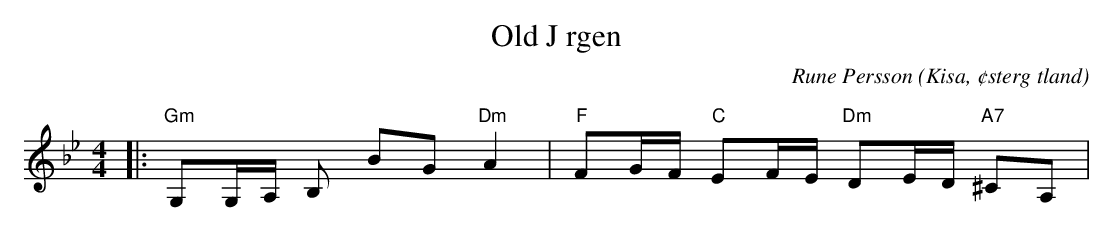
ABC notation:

X:1
T:Old J rgen
C:Rune Persson
O:Kisa, ¢sterg tland
Q:70
M:4/4
L:1/8
K:Gm
|:"Gm"G,G,/A,/ B, BG"Dm"A2|"F"FG/F/ "C"EF/E/ "Dm"DE/D/ "A7"^CA,|
